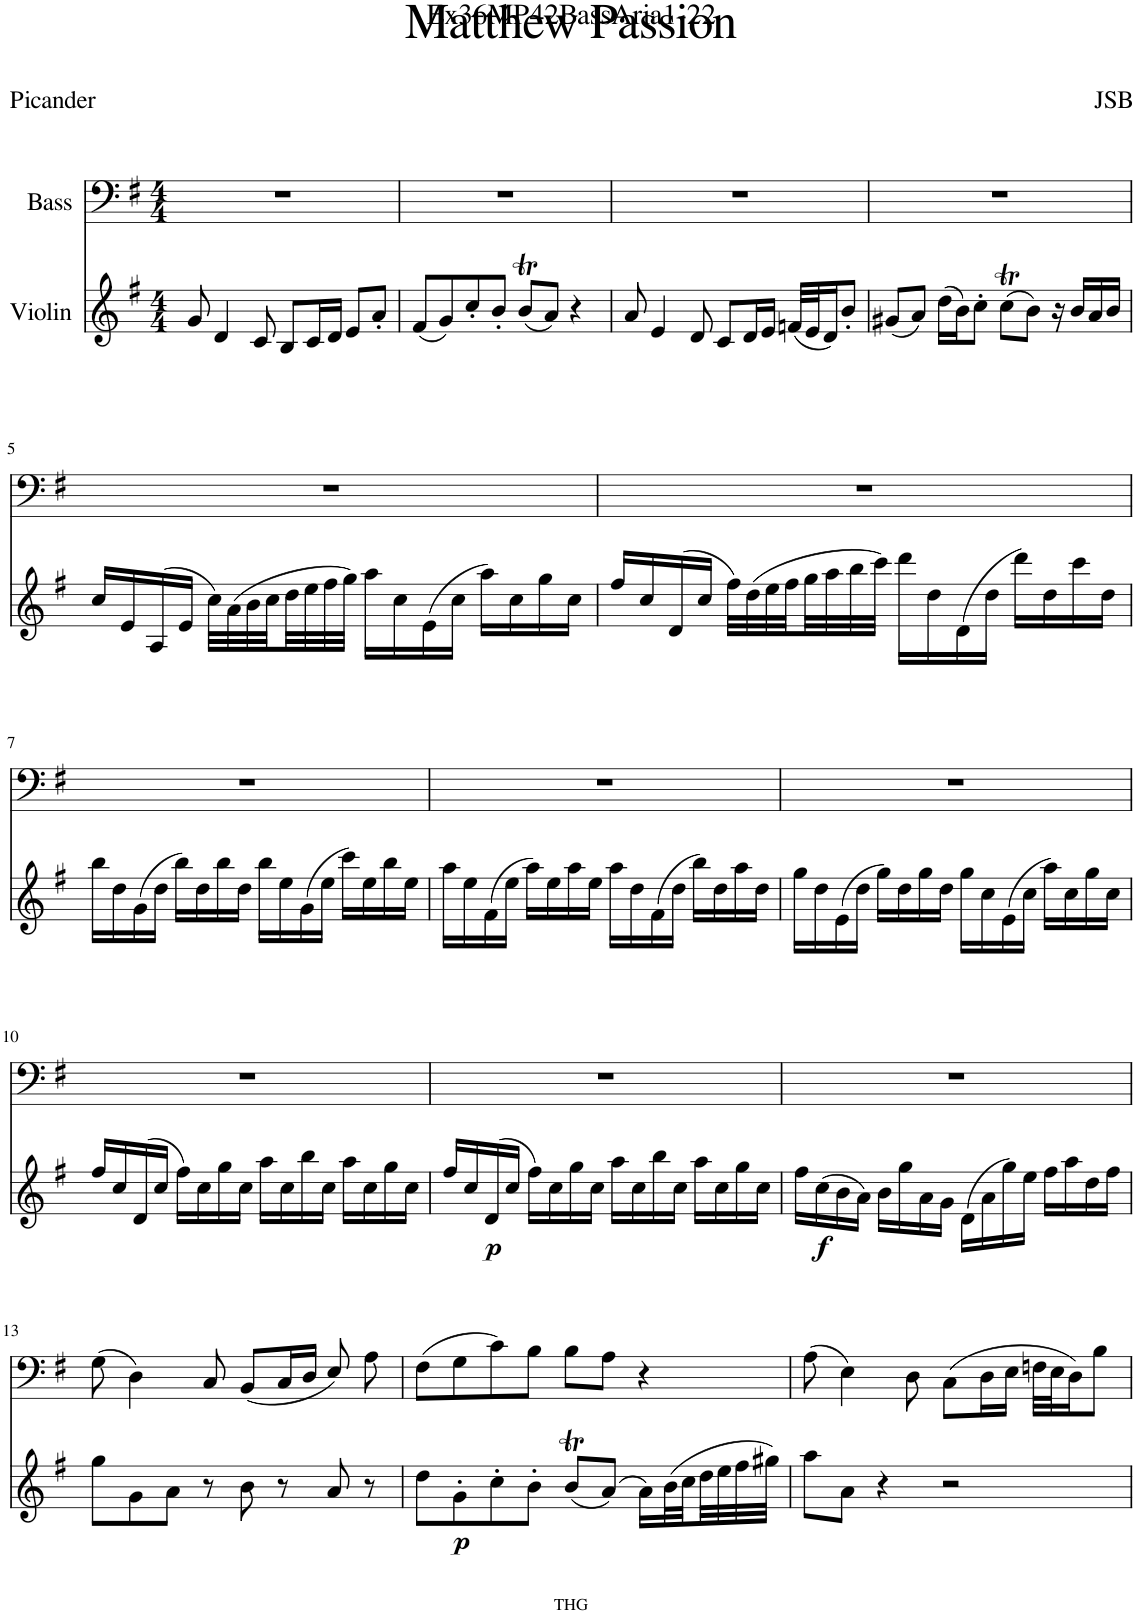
**kern	**dynam	**kern
*part2	*part2	*part1
*staff2	*staff2	*staff1
*I"Violin	*	*I"Bass
*I'Vln	*	*
*clefG2	*	*clefF4
*k[f#]	*	*k[f#]
*M4/4	*	*M4/4
=1	=1	=1
8g/	.	1r
4d/	.	.
8c/	.	.
8B/L	.	.
16c/L	.	.
16d/JJ	.	.
8e/L	.	.
8a'/J	.	.
=2	=2	=2
(8f#/L	.	1r
8g/)	.	.
8cc'/	.	.
8b'/J	.	.
(8bt/L	.	.
8a/J)	.	.
4r	.	.
=3	=3	=3
8a/	.	1r
4e/	.	.
8d/	.	.
8c/L	.	.
16d/L	.	.
16e/JJ	.	.
(32fn/LLL	.	.
32e/J	.	.
16d/J)	.	.
8b'/J	.	.
=4	=4	=4
(8g#X/L	.	1r
8a/J)	.	.
(16dd\LL	.	.
16b\J)	.	.
8cc'\J	.	.
(8ccT\L	.	.
8b\J)	.	.
16r	.	.
16b/LL	.	.
16a/	.	.
16b/JJ	.	.
!!LO:LB:g=z
=5	=5	=5
16cc/LL	.	1r
16e/	.	.
(16A/	.	.
16e/JJ	.	.
32cc\LLL)	.	.
(32a\	.	.
32b\	.	.
32cc\	.	.
32dd\	.	.
32ee\	.	.
32ff#\	.	.
32gg\JJJ)	.	.
16aa\LL	.	.
16cc\	.	.
(16e\	.	.
16cc\JJ	.	.
16aa\LL)	.	.
16cc\	.	.
16gg\	.	.
16cc\JJ	.	.
=6	=6	=6
16ff#/LL	.	1r
16cc/	.	.
(16d/	.	.
16cc/JJ	.	.
32ff#\LLL)	.	.
(32dd\	.	.
32ee\	.	.
32ff#\	.	.
32gg\	.	.
32aa\	.	.
32bb\	.	.
32ccc\JJJ)	.	.
16ddd\LL	.	.
16dd\	.	.
(16d\	.	.
16dd\JJ	.	.
16ddd\LL)	.	.
16dd\	.	.
16ccc\	.	.
16dd\JJ	.	.
!!LO:LB:g=z
=7	=7	=7
16bb\LL	.	1r
16dd\	.	.
(16g\	.	.
16dd\JJ	.	.
16bb\LL)	.	.
16dd\	.	.
16bb\	.	.
16dd\JJ	.	.
16bb\LL	.	.
16ee\	.	.
(16g\	.	.
16ee\JJ	.	.
16ccc\LL)	.	.
16ee\	.	.
16bb\	.	.
16ee\JJ	.	.
=8	=8	=8
16aa\LL	.	1r
16ee\	.	.
(16f#\	.	.
16ee\JJ	.	.
16aa\LL)	.	.
16ee\	.	.
16aa\	.	.
16ee\JJ	.	.
16aa\LL	.	.
16dd\	.	.
(16f#\	.	.
16dd\JJ	.	.
16bb\LL)	.	.
16dd\	.	.
16aa\	.	.
16dd\JJ	.	.
=9	=9	=9
16gg\LL	.	1r
16dd\	.	.
(16e\	.	.
16dd\JJ	.	.
16gg\LL)	.	.
16dd\	.	.
16gg\	.	.
16dd\JJ	.	.
16gg\LL	.	.
16cc\	.	.
(16e\	.	.
16cc\JJ	.	.
16aa\LL)	.	.
16cc\	.	.
16gg\	.	.
16cc\JJ	.	.
!!LO:LB:g=z
=10	=10	=10
16ff#/LL	.	1r
16cc/	.	.
(16d/	.	.
16cc/JJ	.	.
16ff#\LL)	.	.
16cc\	.	.
16gg\	.	.
16cc\JJ	.	.
16aa\LL	.	.
16cc\	.	.
16bb\	.	.
16cc\JJ	.	.
16aa\LL	.	.
16cc\	.	.
16gg\	.	.
16cc\JJ	.	.
=11	=11	=11
16ff#/LL	.	1r
16cc/	.	.
!	!LO:DY:b	!
(16d/	p	.
16cc/JJ	.	.
16ff#\LL)	.	.
16cc\	.	.
16gg\	.	.
16cc\JJ	.	.
16aa\LL	.	.
16cc\	.	.
16bb\	.	.
16cc\JJ	.	.
16aa\LL	.	.
16cc\	.	.
16gg\	.	.
16cc\JJ	.	.
=12	=12	=12
16ff#\LL	.	1r
!	!LO:DY:b	!
(16cc\	f	.
16b\	.	.
16a\JJ)	.	.
16b\LL	.	.
16gg\	.	.
16a\	.	.
16g\JJ	.	.
(16d\LL	.	.
16a\	.	.
16gg\)	.	.
16ee\JJ	.	.
16ff#\LL	.	.
16aa\	.	.
16dd\	.	.
16ff#\JJ	.	.
!!LO:LB:g=z
=13	=13	=13
8gg\L	.	(8G\
8g\	.	4D\)
8a\J	.	.
8r	.	8C/
8b\	.	(8BB/L
8r	.	16C/L
.	.	16D/JJ
8a/	.	8E/)
8r	.	8A\
=14	=14	=14
8dd\L	.	(8F#\L
!	!LO:DY:b	!
8g'\	p	8G\
8cc'\	.	8c\)
8b'\J	.	8B\J
(8bt/L	.	8B\L
(8a/J)	.	8A\J
16a\LL)	.	4r
(32b\L	.	.
32cc\	.	.
32dd\	.	.
32ee\	.	.
32ff#\	.	.
32gg#X\JJJ)	.	.
=15	=15	=15
8aa\L	.	(8A\
8a\J	.	4E\)
4r	.	.
.	.	8D\
2r	.	(8C\L
.	.	16D\L
.	.	16E\JJ
.	.	32Fn\LLL
.	.	32E\J
.	.	16D\J)
.	.	8B\J
=	=	=
*-	*-	*-
